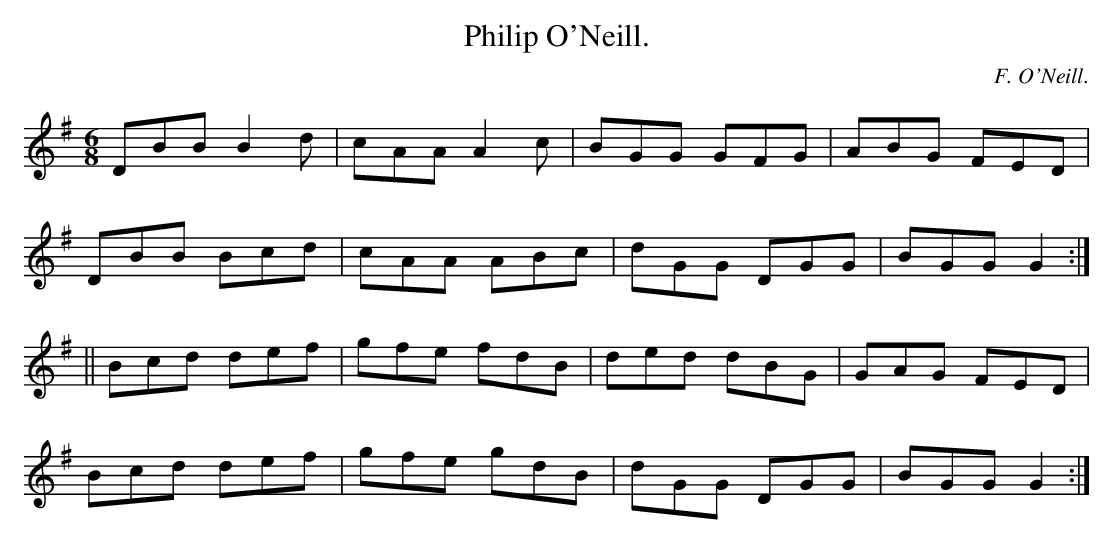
X:1
T: Philip O'Neill.
C: F. O'Neill.
M: 6/8
K: G
DBB B2 d|cAA A2 c|BGG GFG|ABG FED|
DBB Bcd|cAA ABc|dGG DGG|BGG G2:|
||Bcd def|gfe fdB|ded dBG|GAG FED|
Bcd def|gfe gdB|dGG DGG|BGG G2:|
